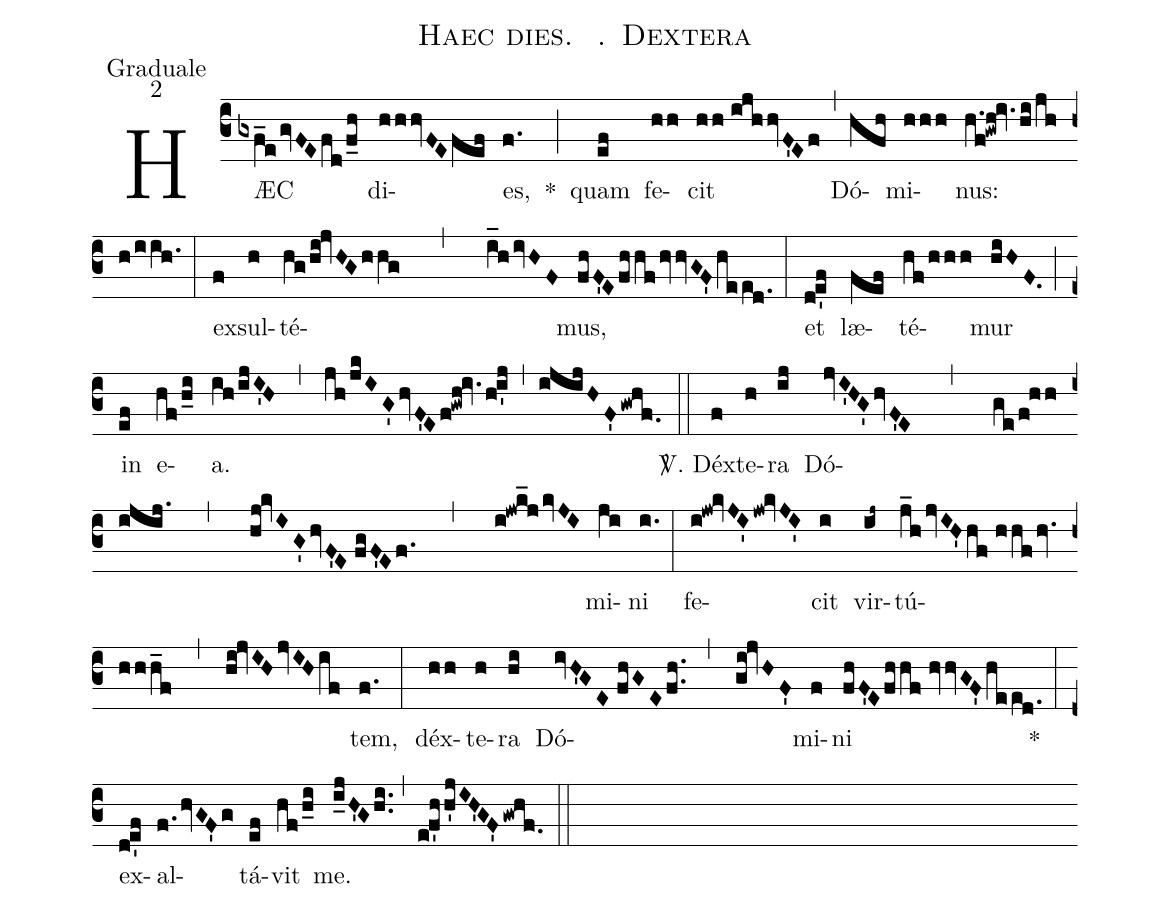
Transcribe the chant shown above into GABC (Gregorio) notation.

name:Haec dies. ℣. Dextera;
office-part:Graduale;
mode:2;
%%
(c3) HÆC(gxf_e/gvFEfd/f_h) di(hhhvFE/fef)es,(f.) *(;) quam(ef) fe(hh)cit(hh//ijhhvF'Ef) (,) Dó(hfh)mi(hhh)nus:(h.f!gwh!iv.hi/jhh/iih.) (:)
ex(f)sul(h)té(hg/hi!jvHG/hhg , i_h/ivHF)mus,(fhF'E/fhhf/hvvGF'/heed.) (:)
et(d!e'f) læ(fef)té(hf/hhh)mur(hiHF.) (;) in(ef) e(hf/h_i)a.(ih/ijI'H,jh/jkIG'/hvF'E/f!gwh!iv./h!i'j) (,) (ijijHF'/gwhf.) (::)
<sp>V/</sp>. Déx(f)te(h)ra(ij) Dó(jvI'HG'hvF'E , ge/f!hh/ijij. , hj!kvIG'hvF'E//fgF'Ef. , i!jwk_j/kvJI)mi(ji)ni(i.) (:)
fe(i!jw!kvJI'/jw!kvJI')cit(i) vir(ij~)tú(j_h/jvIH'/hf//hhf/hv.hhh_f,hi!jvIH/jvIH/if)tem,(f.) (:)
déx(hh)te(h)ra(hi) Dó(ivH'GE//fhGE/fh..,gi!jvHF')mi(f)ni(fhF'E/fhhf//hvvGF'/heed.) *(:)
ex(d!e'f)al(f.hvGF'g)tá(ef)vit(hf/h_i) me.(i_jH'G/hi..) (,) (e!f'h/h'jIH'GF'/gwhf.) (::)
